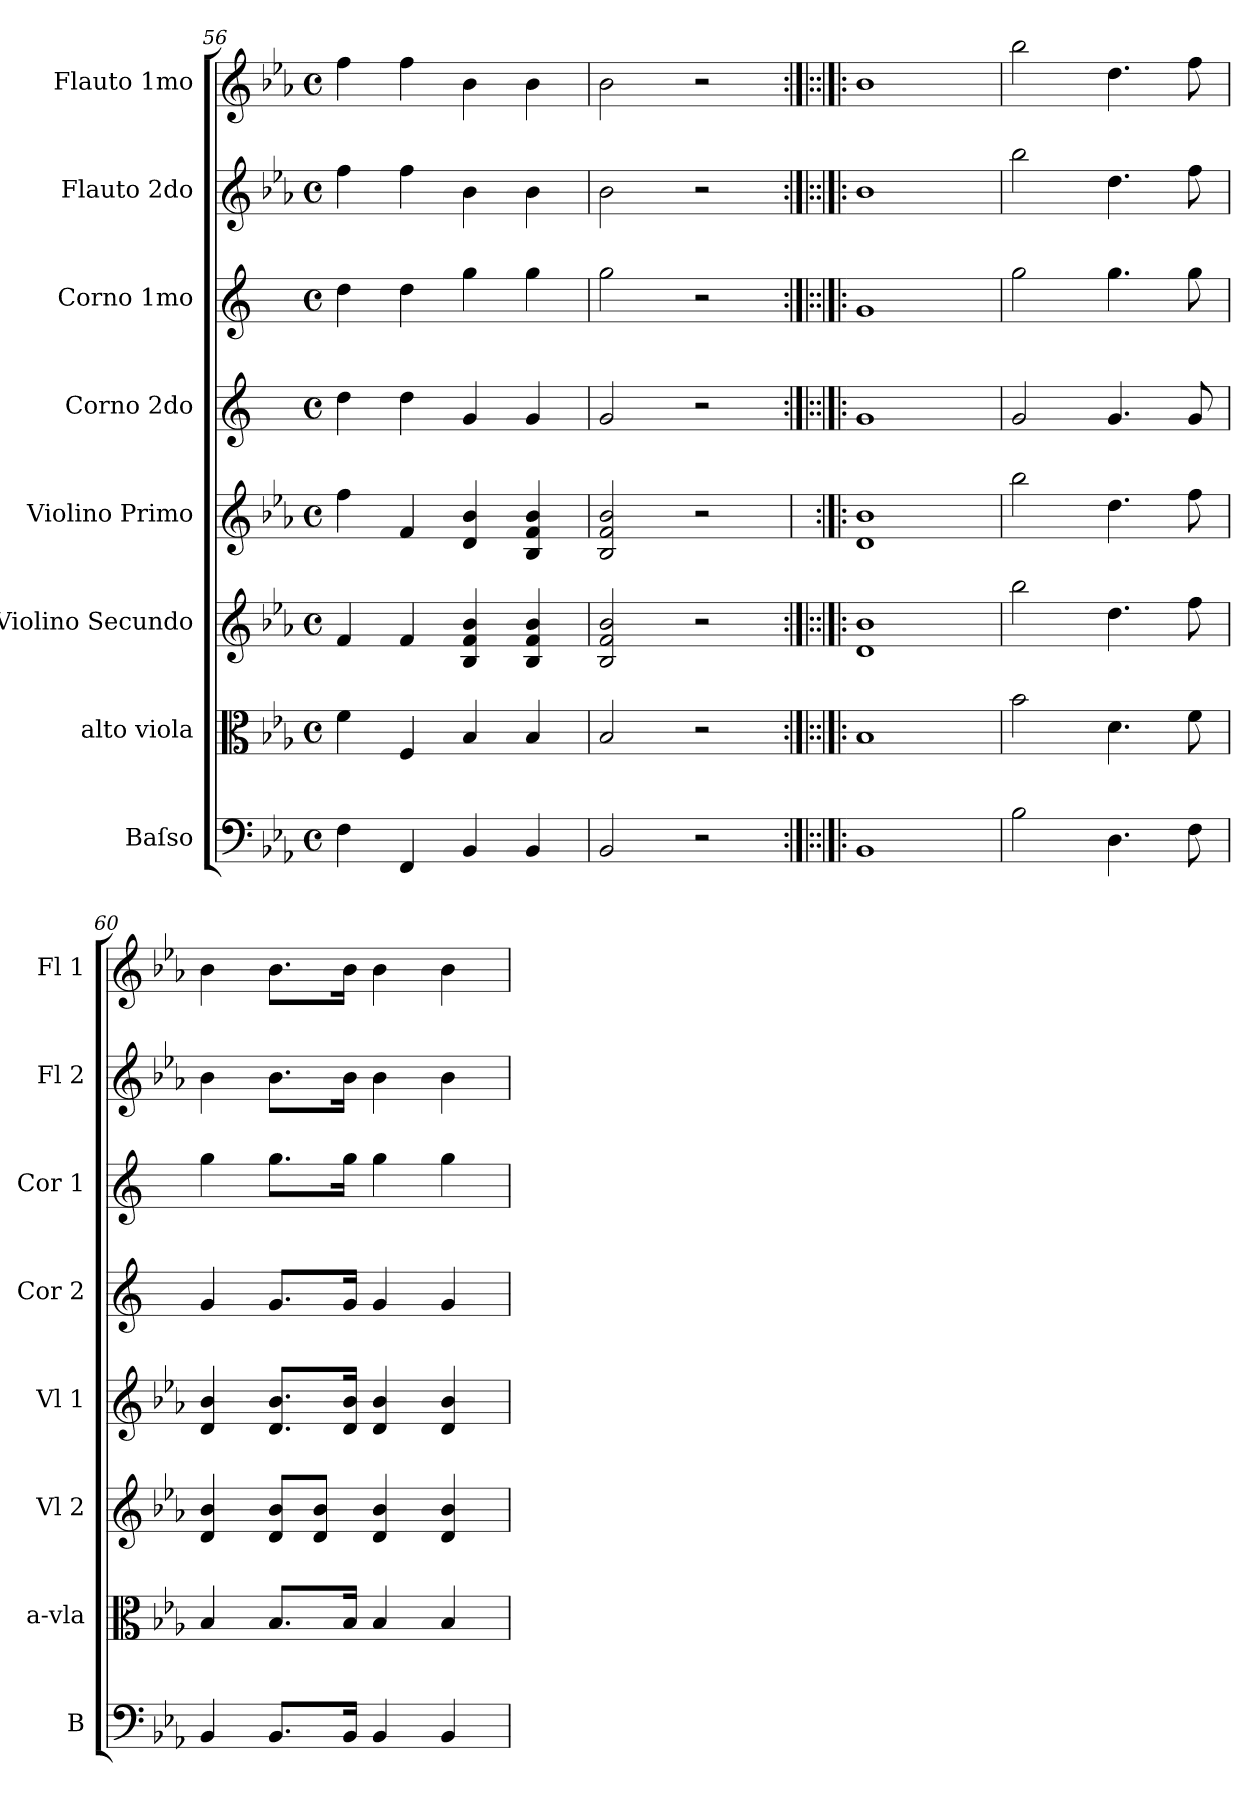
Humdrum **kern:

**kern	**kern	**kern	**kern	**kern	**kern	**kern	**kern
*part8	*part7	*part6	*part5	*part4	*part3	*part2	*part1
*staff8	*staff7	*staff6	*staff5	*staff4	*staff3	*staff2	*staff1
*I"Baſso	*I"alto viola	*I"Violino Secundo	*I"Violino Primo	*I"Corno 2do	*I"Corno 1mo	*I"Flauto 2do	*I"Flauto 1mo
*I'B	*I'a-vla	*I'Vl 2	*I'Vl 1	*I'Cor 2	*I'Cor 1	*I'Fl 2	*I'Fl 1
*clefF4	*clefC3	*clefG2	*clefG2	*clefG2	*clefG2	*clefG2	*clefG2
*	*	*	*	*ITrd-2c-3	*ITrd-2c-3	*	*
*k[b-e-a-]	*k[b-e-a-]	*k[b-e-a-]	*k[b-e-a-]	*k[b-e-a-]	*k[b-e-a-]	*k[b-e-a-]	*k[b-e-a-]
*E-:	*E-:	*E-:	*E-:	*	*	*E-:	*E-:
*M4/4	*M4/4	*M4/4	*M4/4	*M4/4	*M4/4	*M4/4	*M4/4
*met(c)	*met(c)	*met(c)	*met(c)	*met(c)	*met(c)	*met(c)	*met(c)
=56	=56	=56	=56	=56	=56	=56	=56
4F\	4f\	4f/	4ff\	4ff\	4ff\	4ff\	4ff\
4FF/	4F/	4f/	4f/	4ff\	4ff\	4ff\	4ff\
4BB-/	4B-/	4B-/ 4f/ 4b-/	4d/ 4b-/	4b-/	4bb-\	4b-\	4b-\
4BB-/	4B-/	4B-/ 4f/ 4b-/	4B-/ 4f/ 4b-/	4b-/	4bb-\	4b-\	4b-\
=57	=57	=57	=57	=57	=57	=57	=57
2BB-/	2B-/	2B-/ 2f/ 2b-/	2B-/ 2f/ 2b-/	2b-/	2bb-\	2b-\	2b-\
2r	2r	2r	2r	2r	2r	2r	2r
=58:|!|:	=58:|!|:	=58:|!|:	=58	=58:|!|:	=58:|!|:	=58:|!|:	=58:|!|:
1BB-/	1B-/	1d/ 1b-/	1d/ 1b-/	1b-/	1b-/	1b-\	1b-\
=59	=59	=59	=59	=59	=59	=59	=59
2B-\	2b-\	2bb-\	2bb-\	2b-/	2bb-\	2bb-\	2bb-\
4.D\	4.d\	4.dd\	4.dd\	4.b-/	4.bb-\	4.dd\	4.dd\
8F\	8f\	8ff\	8ff\	8b-/	8bb-\	8ff\	8ff\
=60	=60	=60	=60	=60	=60	=60	=60
4BB-/	4B-/	4d/ 4b-/	4d/ 4b-/	4b-/	4bb-\	4b-\	4b-\
8.BB-/L	8.B-/L	8d/ 8b-/L	8.d/ 8.b-/L	8.b-/L	8.bb-\L	8.b-\L	8.b-\L
.	.	8d/ 8b-/J	.	.	.	.	.
16BB-/Jk	16B-/Jk	.	16d/ 16b-/Jk	16b-/Jk	16bb-\Jk	16b-\Jk	16b-\Jk
4BB-/	4B-/	4d/ 4b-/	4d/ 4b-/	4b-/	4bb-\	4b-\	4b-\
4BB-/	4B-/	4d/ 4b-/	4d/ 4b-/	4b-/	4bb-\	4b-\	4b-\
=	=	=	=	=	=	=	=
*-	*-	*-	*-	*-	*-	*-	*-
